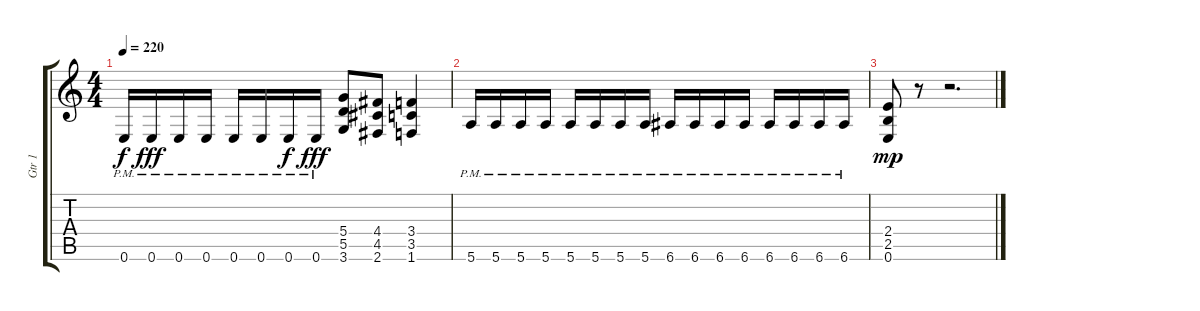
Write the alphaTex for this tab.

\track ("Gtr 1" "Gtr 1") {instrument distortionguitar}
\staff {score tabs}
\tuning (E4 B3 G3 D3 A2 E2) {hide}
\ts (4 4)
\tempo 220
\clef g2
\ks c
0.6{pm}.16{dy f} 0.6{pm}.16{dy fff} 0.6{pm}.16 0.6{pm}.16 0.6{pm}.16 0.6{pm}.16 0.6{pm}.16{dy f} 0.6{pm}.16{dy fff} (5.4 5.5 3.6).8 (4.4 4.5 2.6).8 (3.4 3.5 1.6).4 |
5.6{pm}.16 5.6{pm}.16 5.6{pm}.16 5.6{pm}.16 5.6{pm}.16 5.6{pm}.16 5.6{pm}.16 5.6{pm}.16 6.6{pm}.16 6.6{pm}.16 6.6{pm}.16 6.6{pm}.16 6.6{pm}.16 6.6{pm}.16 6.6{pm}.16 6.6{pm}.16 |
(2.4 2.5 0.6).8{dy mp} r.8 r.2{d}
